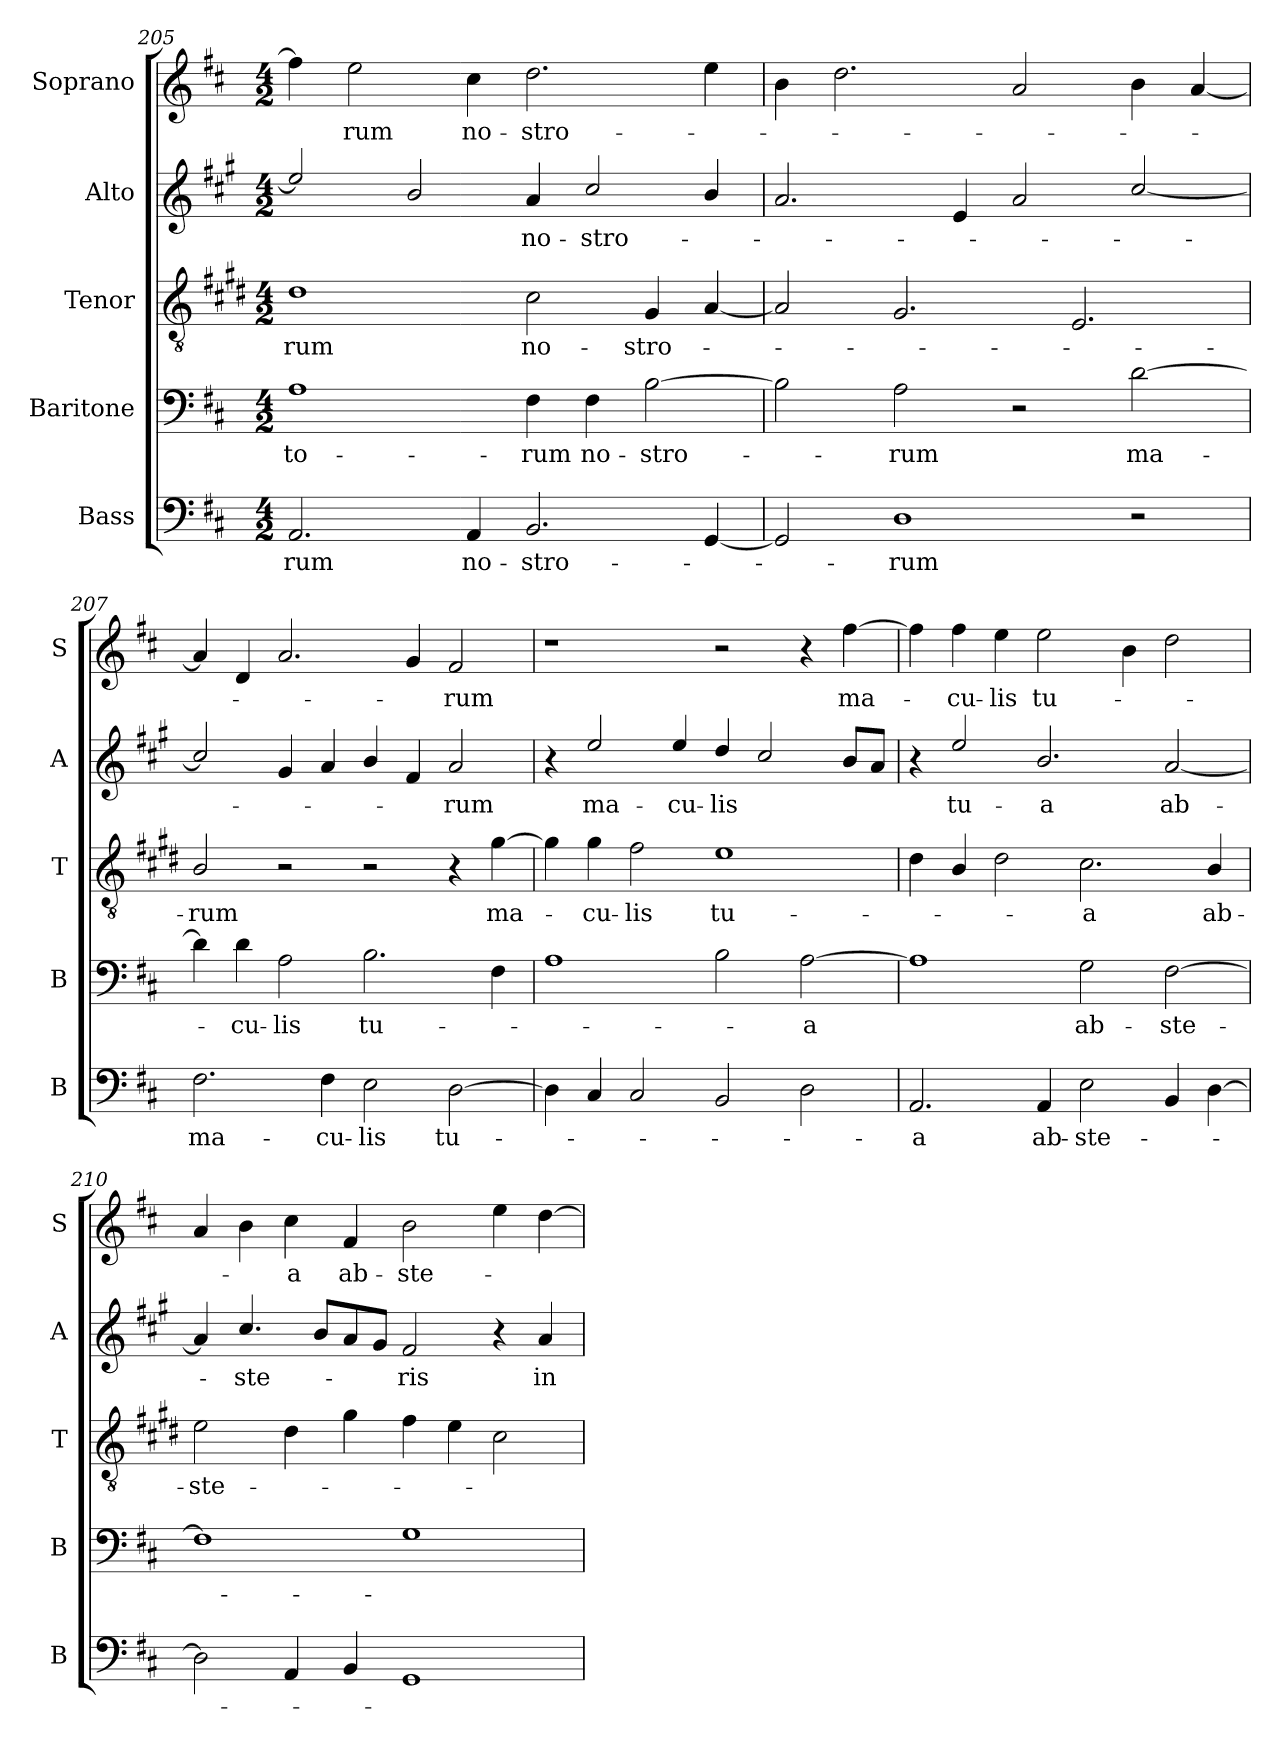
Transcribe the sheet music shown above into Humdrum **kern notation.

**kern	**text	**kern	**text	**kern	**text	**kern	**text	**kern	**text
*part5	*part5	*part4	*part4	*part3	*part3	*part2	*part2	*part1	*part1
*staff5	*staff5	*staff4	*staff4	*staff3	*staff3	*staff2	*staff2	*staff1	*staff1
*I"Bass	*	*I"Baritone	*	*I"Tenor	*	*I"Alto	*	*I"Soprano	*
*I'B	*	*I'B	*	*I'T	*	*I'A	*	*I'S	*
*clefF4	*	*clefF4	*	*clefGv2	*	*clefG2	*	*clefG2	*
*	*	*	*	*ITrd1c2	*	*ITrd4c7	*	*	*
*k[f#c#]	*	*k[f#c#]	*	*k[f#c#]	*	*k[f#c#]	*	*k[f#c#]	*
*D:	*	*D:	*	*D:	*	*D:	*	*D:	*
*M4/2	*	*M4/2	*	*M4/2	*	*M4/2	*	*M4/2	*
=205	=205	=205	=205	=205	=205	=205	=205	=205	=205
!	!LO:LY:b	!	!	!	!	!	!	!	!
!	!	!	!LO:LY:b	!	!	!	!	!	!
!	!	!	!	!	!LO:LY:b	!	!	!	!
2.AA/	-rum	1A	-to-	1c#	-rum	2a/]	.	4ff#\]	.
!	!	!	!	!	!	!	!	!	!LO:LY:b
.	.	.	.	.	.	.	.	2ee\	-rum
.	.	.	.	.	.	2e/	.	.	.
!	!LO:LY:b	!	!	!	!	!	!	!	!
!	!	!	!	!	!	!	!	!	!LO:LY:b
4AA/	no-	.	.	.	.	.	.	4cc#\	no-
!	!LO:LY:b	!	!	!	!	!	!	!	!
!	!	!	!LO:LY:b	!	!	!	!	!	!
!	!	!	!	!	!LO:LY:b	!	!	!	!
!	!	!	!	!	!	!	!LO:LY:b	!	!
!	!	!	!	!	!	!	!	!	!LO:LY:b
2.BB/	-stro-	4F#\	-rum	2B\	no-	4d/	no-	2.dd\	-stro-
!	!	!	!LO:LY:b	!	!	!	!	!	!
!	!	!	!	!	!	!	!LO:LY:b	!	!
.	.	4F#\	no-	.	.	2f#/	-stro-	.	.
!	!	!	!LO:LY:b	!	!	!	!	!	!
!	!	!	!	!	!LO:LY:b	!	!	!	!
.	.	[2B\	-stro-	4F#/	-stro-	.	.	.	.
[4GG/	.	.	.	[4G/	.	4e/	.	4ee\	.
!!LO:LB:g=z
=206	=206	=206	=206	=206	=206	=206	=206	=206	=206
2GG/]	.	2B\]	.	2G/]	.	2.d/	.	4b\	.
.	.	.	.	.	.	.	.	2.dd\	.
!	!LO:LY:b	!	!	!	!	!	!	!	!
!	!	!	!LO:LY:b	!	!	!	!	!	!
1D	-rum	2A\	-rum	2.F#/	.	.	.	.	.
.	.	.	.	.	.	4A/	.	.	.
.	.	2r	.	.	.	2d/	.	2a/	.
.	.	.	.	2.D/	.	.	.	.	.
!	!	!	!LO:LY:b	!	!	!	!	!	!
2r	.	[2d\	ma-	.	.	[2f#/	.	4b\	.
.	.	.	.	.	.	.	.	[4a/	.
=207	=207	=207	=207	=207	=207	=207	=207	=207	=207
!	!LO:LY:b	!	!	!	!	!	!	!	!
!	!	!	!	!	!LO:LY:b	!	!	!	!
2.F#\	ma-	4d\]	.	2A/	-rum	2f#/]	.	4a/]	.
!	!	!	!LO:LY:b	!	!	!	!	!	!
.	.	4d\	-cu-	.	.	.	.	4d/	.
!	!	!	!LO:LY:b	!	!	!	!	!	!
.	.	2A\	-lis	2r	.	4c#/	.	2.a/	.
!	!LO:LY:b	!	!	!	!	!	!	!	!
4F#\	-cu-	.	.	.	.	4d/	.	.	.
!	!LO:LY:b	!	!	!	!	!	!	!	!
!	!	!	!LO:LY:b	!	!	!	!	!	!
2E\	-lis	2.B\	tu-	2r	.	4e/	.	.	.
.	.	.	.	.	.	4B/	.	4g/	.
!	!LO:LY:b	!	!	!	!	!	!	!	!
!	!	!	!	!	!	!	!LO:LY:b	!	!
!	!	!	!	!	!	!	!	!	!LO:LY:b
[2D\	tu-	.	.	4r	.	2d/	-rum	2f#/	-rum
!	!	!	!	!	!LO:LY:b	!	!	!	!
.	.	4F#\	.	[4f#\	ma-	.	.	.	.
=208	=208	=208	=208	=208	=208	=208	=208	=208	=208
4D\]	.	1A	.	4f#\]	.	4r	.	1r	.
!	!	!	!	!	!LO:LY:b	!	!	!	!
!	!	!	!	!	!	!	!LO:LY:b	!	!
4C#/	.	.	.	4f#\	-cu-	2a/	ma-	.	.
!	!	!	!	!	!LO:LY:b	!	!	!	!
2C#/	.	.	.	2e\	-lis	.	.	.	.
!	!	!	!	!	!	!	!LO:LY:b	!	!
.	.	.	.	.	.	4a/	-cu-	.	.
!	!	!	!	!	!LO:LY:b	!	!	!	!
!	!	!	!	!	!	!	!LO:LY:b	!	!
2BB/	.	2B\	.	1d	tu-	4g/	-lis	2r	.
.	.	.	.	.	.	2f#/	.	.	.
!	!	!	!LO:LY:b	!	!	!	!	!	!
2D\	.	[2A\	-a	.	.	.	.	4r	.
!	!	!	!	!	!	!	!	!	!LO:LY:b
.	.	.	.	.	.	8e/L	.	[4ff#\	ma-
.	.	.	.	.	.	8d/J	.	.	.
=209	=209	=209	=209	=209	=209	=209	=209	=209	=209
!	!LO:LY:b	!	!	!	!	!	!	!	!
2.AA/	-a	1A]	.	4c#\	.	4r	.	4ff#\]	.
!	!	!	!	!	!	!	!LO:LY:b	!	!
!	!	!	!	!	!	!	!	!	!LO:LY:b
.	.	.	.	4A/	.	2a/	tu-	4ff#\	-cu-
!	!	!	!	!	!	!	!	!	!LO:LY:b
.	.	.	.	2c#\	.	.	.	4ee\	-lis
!	!LO:LY:b	!	!	!	!	!	!	!	!
!	!	!	!	!	!	!	!LO:LY:b	!	!
!	!	!	!	!	!	!	!	!	!LO:LY:b
4AA/	ab-	.	.	.	.	2.e/	-a	2ee\	tu-
!	!LO:LY:b	!	!	!	!	!	!	!	!
!	!	!	!LO:LY:b	!	!	!	!	!	!
!	!	!	!	!	!LO:LY:b	!	!	!	!
2E\	-ste-	2G\	ab-	2.B\	-a	.	.	.	.
.	.	.	.	.	.	.	.	4b\	.
!	!	!	!LO:LY:b	!	!	!	!	!	!
!	!	!	!	!	!	!	!LO:LY:b	!	!
4BB/	.	[2F#\	-ste-	.	.	[2d/	ab-	2dd\	.
!	!	!	!	!	!LO:LY:b	!	!	!	!
[4D\	.	.	.	4A/	ab-	.	.	.	.
=210	=210	=210	=210	=210	=210	=210	=210	=210	=210
!	!	!	!	!	!LO:LY:b	!	!	!	!
2D\]	.	1F#]	.	2d\	-ste-	4d/]	.	4a/	.
!	!	!	!	!	!	!	!LO:LY:b	!	!
.	.	.	.	.	.	4.f#/	-ste-	4b\	.
!	!	!	!	!	!	!	!	!	!LO:LY:b
4AA/	.	.	.	4c#\	.	.	.	4cc#\	-a
.	.	.	.	.	.	8e/L	.	.	.
!	!	!	!	!	!	!	!	!	!LO:LY:b
4BB/	.	.	.	4f#\	.	8d/	.	4f#/	ab-
.	.	.	.	.	.	8c#/J	.	.	.
!	!	!	!	!	!	!	!LO:LY:b	!	!
!	!	!	!	!	!	!	!	!	!LO:LY:b
1GG	.	1G	.	4e\	.	2B/	-ris	2b\	-ste-
.	.	.	.	4d\	.	.	.	.	.
.	.	.	.	2B\	.	4r	.	4ee\	.
!	!	!	!	!	!	!	!LO:LY:b	!	!
.	.	.	.	.	.	4d/	in-	[4dd\	.
=	=	=	=	=	=	=	=	=	=
*-	*-	*-	*-	*-	*-	*-	*-	*-	*-
